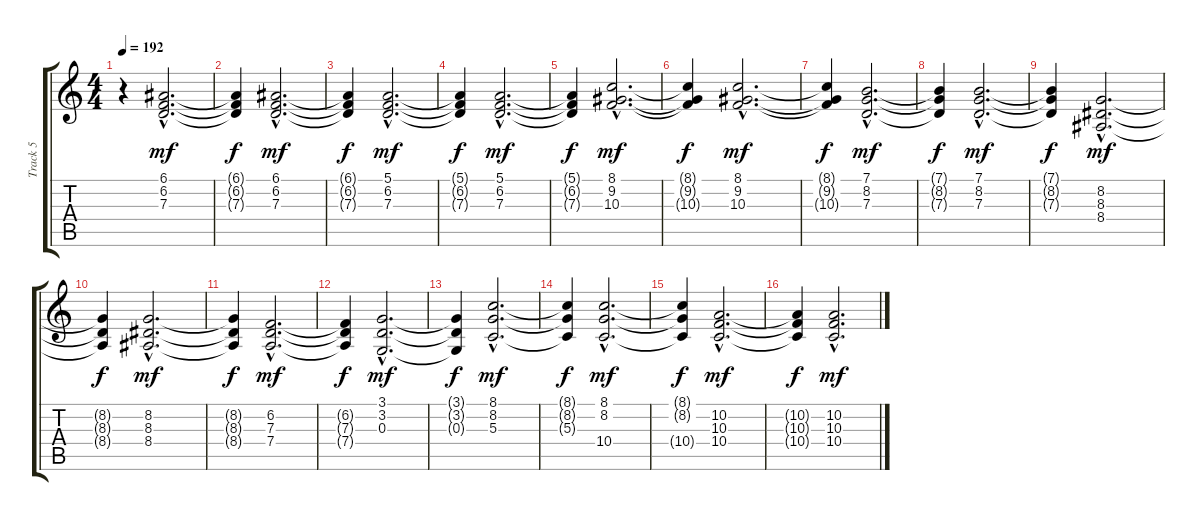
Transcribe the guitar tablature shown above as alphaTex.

\track ("Track 5" "Track 5") {instrument stringensemble1}
\staff {score tabs}
\tuning (E4 B3 G3 D3 A2 E2) {hide}
\ts (4 4)
\tempo 192
\clef g2
\ks c
r.4{dy mf instrument stringensemble1} (6.1{hac} 6.2{hac} 7.3{hac}).2{d} |
(6.1{t} 6.2{t} 7.3{t}).4{dy f} (6.1{hac} 6.2{hac} 7.3{hac}).2{d dy mf} |
(6.1{t} 6.2{t} 7.3{t}).4{dy f} (5.1{hac} 6.2{hac} 7.3{hac}).2{d dy mf} |
(5.1{t} 6.2{t} 7.3{t}).4{dy f} (5.1{hac} 6.2{hac} 7.3{hac}).2{d dy mf} |
(5.1{t} 6.2{t} 7.3{t}).4{dy f} (8.1{hac} 9.2{hac} 10.3{hac}).2{d dy mf} |
(8.1{t} 9.2{t} 10.3{t}).4{dy f} (8.1{hac} 9.2{hac} 10.3{hac}).2{d dy mf} |
(8.1{t} 9.2{t} 10.3{t}).4{dy f} (7.1{hac} 8.2{hac} 7.3{hac}).2{d dy mf} |
(7.1{t} 8.2{t} 7.3{t}).4{dy f} (7.1{hac} 8.2{hac} 7.3{hac}).2{d dy mf} |
(7.1{t} 8.2{t} 7.3{t}).4{dy f} (8.2{hac} 8.3{hac} 8.4{hac}).2{d dy mf} |
(8.2{t} 8.3{t} 8.4{t}).4{dy f} (8.2{hac} 8.3{hac} 8.4{hac}).2{d dy mf} |
(8.2{t} 8.3{t} 8.4{t}).4{dy f} (6.2{hac} 7.3{hac} 7.4{hac}).2{d dy mf} |
(6.2{t} 7.3{t} 7.4{t}).4{dy f} (3.1{hac} 3.2{hac} 0.3{hac}).2{d dy mf} |
(3.1{t} 3.2{t} 0.3{t}).4{dy f} (8.1{hac} 8.2{hac} 5.3{hac}).2{d dy mf} |
(8.1{t} 8.2{t} 5.3{t}).4{dy f} (8.1{hac} 8.2{hac} 10.4{hac}).2{d dy mf} |
(8.1{t} 8.2{t} 10.4{t}).4{dy f} (10.2{hac} 10.3{hac} 10.4{hac}).2{d dy mf} |
(10.2{t} 10.3{t} 10.4{t}).4{dy f} (10.2{hac} 10.3{hac} 10.4{hac}).2{d dy mf}
